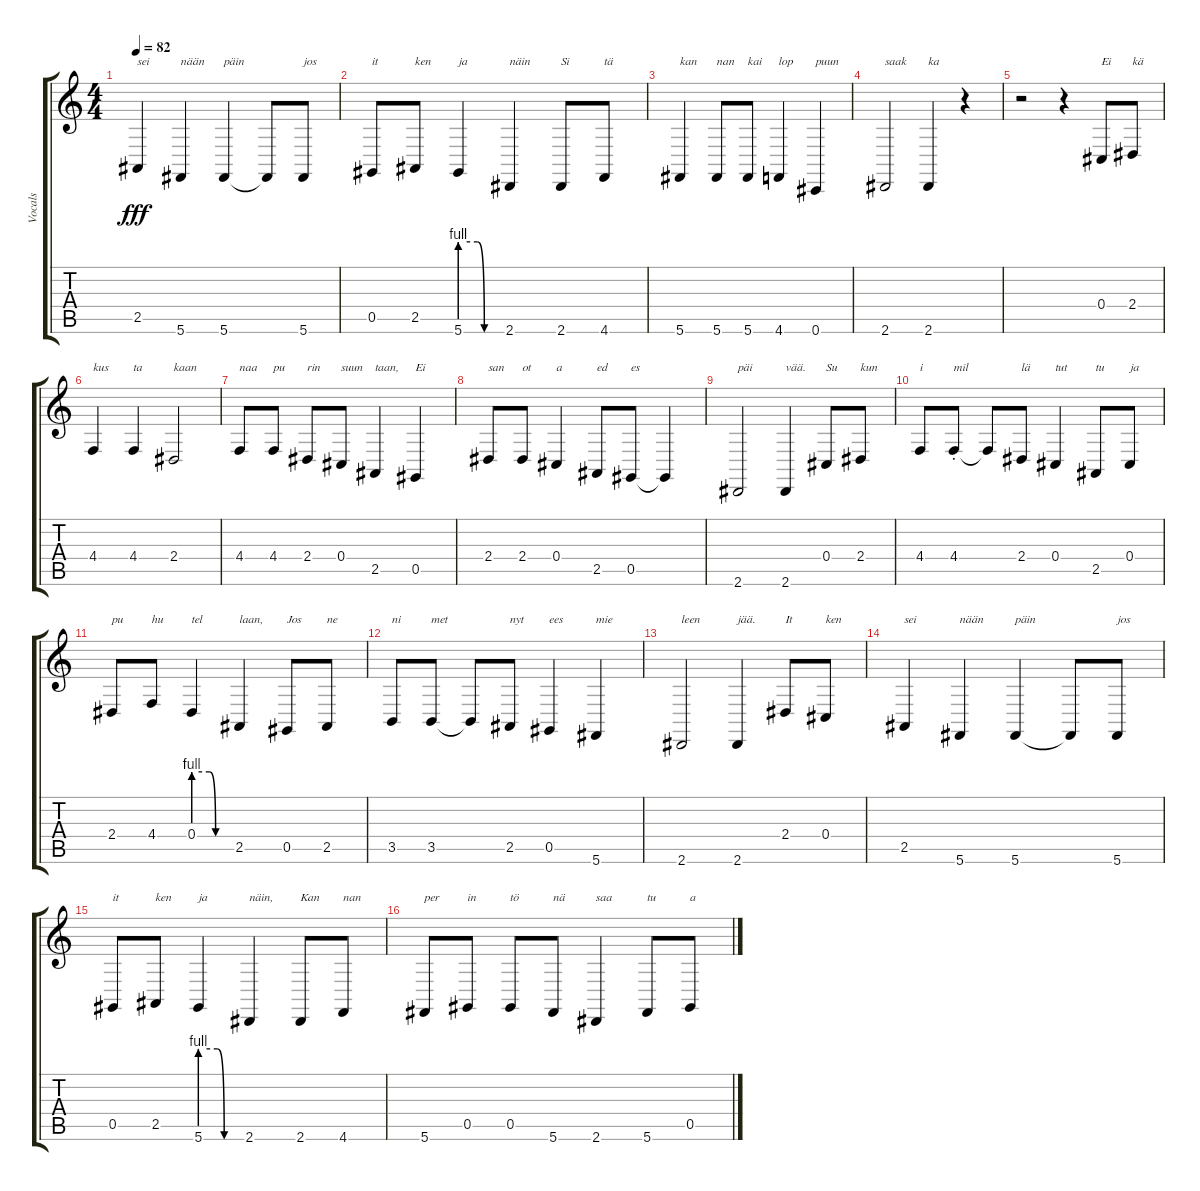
\track ("Vocals" "Vocals") {instrument englishhorn}
\staff {score tabs}
\tuning (Eb4 Bb3 Gb3 Db3 Ab2 Db2) {hide}
\ts (4 4)
\tempo 82
\clef g2
\ks c
2.5.4{txt "sei" dy fff} 5.6.4{txt "nään"} 5.6.4{txt "päin"} 5.6{t}.8 5.6.8{txt "jos"} |
0.5.8{txt "it"} 2.5.8{txt "ken"} 5.6{be (custom 0 4 25 4 35 0 60 0)}.4{txt "ja"} 2.6.4{txt "näin"} 2.6.8{txt "Si"} 4.6.8{txt "tä"} |
5.6.4{txt "kan"} 5.6.8{txt "nan"} 5.6.8{txt "kai"} 4.6.4{txt "lop"} 0.6.4{txt "puun"} |
2.6.2{txt "saak"} 2.6.4{txt "ka"} r.4 |
r.2 r.4 0.4.8{txt "Ei"} 2.4.8{txt "kä"} |
4.4.4{txt "kus"} 4.4.4{txt "ta"} 2.4.2{txt "kaan"} |
4.4.8{txt "naa"} 4.4.8{txt "pu"} 2.4.8{txt "rin"} 0.4.8{txt "suun"} 2.5.4{txt "taan,"} 0.5.4{txt "Ei"} |
2.4.8{txt "san"} 2.4.8{txt "ot"} 0.4.4{txt "a"} 2.5.8{txt "ed"} 0.5.8{txt "es"} 0.5{t}.4 |
2.6.2{txt "päi"} 2.6.4{txt "vää."} 0.4.8{txt "Su"} 2.4.8{txt "kun"} |
4.4.8{txt "i"} 4.4{st}.8{txt "mil"} 4.4{t}.8 2.4.8{txt "lä"} 0.4.4{txt "tut"} 2.5.8{txt "tu"} 0.4.8{txt "ja"} |
2.4.8{txt "pu"} 4.4.8{txt "hu"} 0.4{be (custom 0 4 25 4 35 0 60 0)}.4{txt "tel"} 2.5.4{txt "laan,"} 0.5.8{txt "Jos"} 2.5.8{txt "ne"} |
3.5.8{txt "ni"} 3.5.8{txt "met"} 3.5{t}.8 2.5.8{txt "nyt"} 0.5.4{txt "ees"} 5.6.4{txt "mie"} |
2.6.2{txt "leen"} 2.6.4{txt "jää."} 2.4.8{txt "It"} 0.4.8{txt "ken"} |
2.5.4{txt "sei"} 5.6.4{txt "nään"} 5.6.4{txt "päin"} 5.6{t}.8 5.6.8{txt "jos"} |
0.5.8{txt "it"} 2.5.8{txt "ken"} 5.6{be (custom 0 4 25 4 35 0 60 0)}.4{txt "ja"} 2.6.4{txt "näin,"} 2.6.8{txt "Kan"} 4.6.8{txt "nan"} |
5.6.8{txt "per"} 0.5.8{txt "in"} 0.5.8{txt "tö"} 5.6.8{txt "nä"} 2.6.4{txt "saa"} 5.6.8{txt "tu"} 0.5.8{txt "a"}
